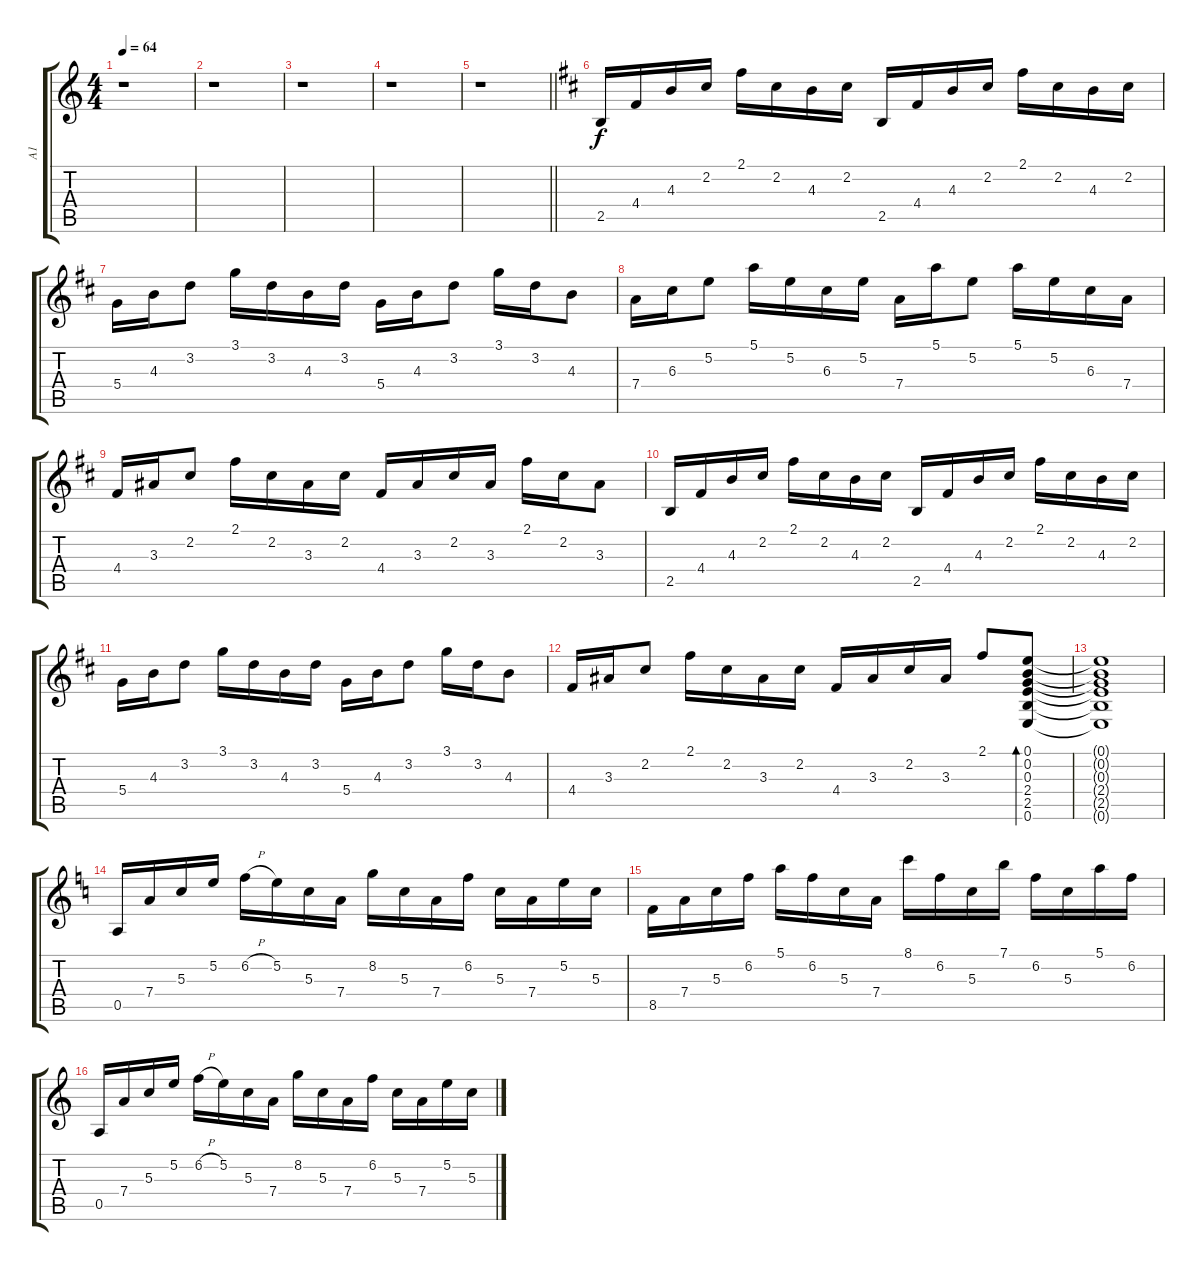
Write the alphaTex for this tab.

\track ("A1" "A1") {instrument electricguitarclean}
\staff {score tabs}
\tuning (E4 B3 G3 D3 A2 E2) {hide}
\ts (4 4)
\tempo 64
\clef g2
\ks c
r.1{dy f} |
r.1 |
r.1 |
r.1 |
\barLineRight lightlight
r.1 |
\ks d
2.5.16 4.4.16 4.3.16 2.2.16 2.1.16 2.2.16 4.3.16 2.2.16 2.5.16 4.4.16 4.3.16 2.2.16 2.1.16 2.2.16 4.3.16 2.2.16 |
5.4.16 4.3.16 3.2.8 3.1.16 3.2.16 4.3.16 3.2.16 5.4.16 4.3.16 3.2.8 3.1.16 3.2.16 4.3.8 |
7.4.16 6.3.16 5.2.8 5.1.16 5.2.16 6.3.16 5.2.16 7.4.16 5.1.16 5.2.8 5.1.16 5.2.16 6.3.16 7.4.16 |
4.4.16 3.3.16 2.2.8 2.1.16 2.2.16 3.3.16 2.2.16 4.4.16 3.3.16 2.2.16 3.3.16 2.1.16 2.2.16 3.3.8 |
2.5.16 4.4.16 4.3.16 2.2.16 2.1.16 2.2.16 4.3.16 2.2.16 2.5.16 4.4.16 4.3.16 2.2.16 2.1.16 2.2.16 4.3.16 2.2.16 |
5.4.16 4.3.16 3.2.8 3.1.16 3.2.16 4.3.16 3.2.16 5.4.16 4.3.16 3.2.8 3.1.16 3.2.16 4.3.8 |
4.4.16 3.3.16 2.2.8 2.1.16 2.2.16 3.3.16 2.2.16 4.4.16 3.3.16 2.2.16 3.3.16 2.1.8 (0.1 0.2 0.3 2.4 2.5 0.6).8{bd 30} |
(0.1{t} 0.2{t} 0.3{t} 2.4{t} 2.5{t} 0.6{t}).1 |
\ks c
0.5.16 7.4.16 5.3.16 5.2.16 6.2{h}.16 5.2.16 5.3.16 7.4.16 8.2.16 5.3.16 7.4.16 6.2.16 5.3.16 7.4.16 5.2.16 5.3.16 |
8.5.16 7.4.16 5.3.16 6.2.16 5.1.16 6.2.16 5.3.16 7.4.16 8.1.16 6.2.16 5.3.16 7.1.16 6.2.16 5.3.16 5.1.16 6.2.16 |
0.5.16 7.4.16 5.3.16 5.2.16 6.2{h}.16 5.2.16 5.3.16 7.4.16 8.2.16 5.3.16 7.4.16 6.2.16 5.3.16 7.4.16 5.2.16 5.3.16
